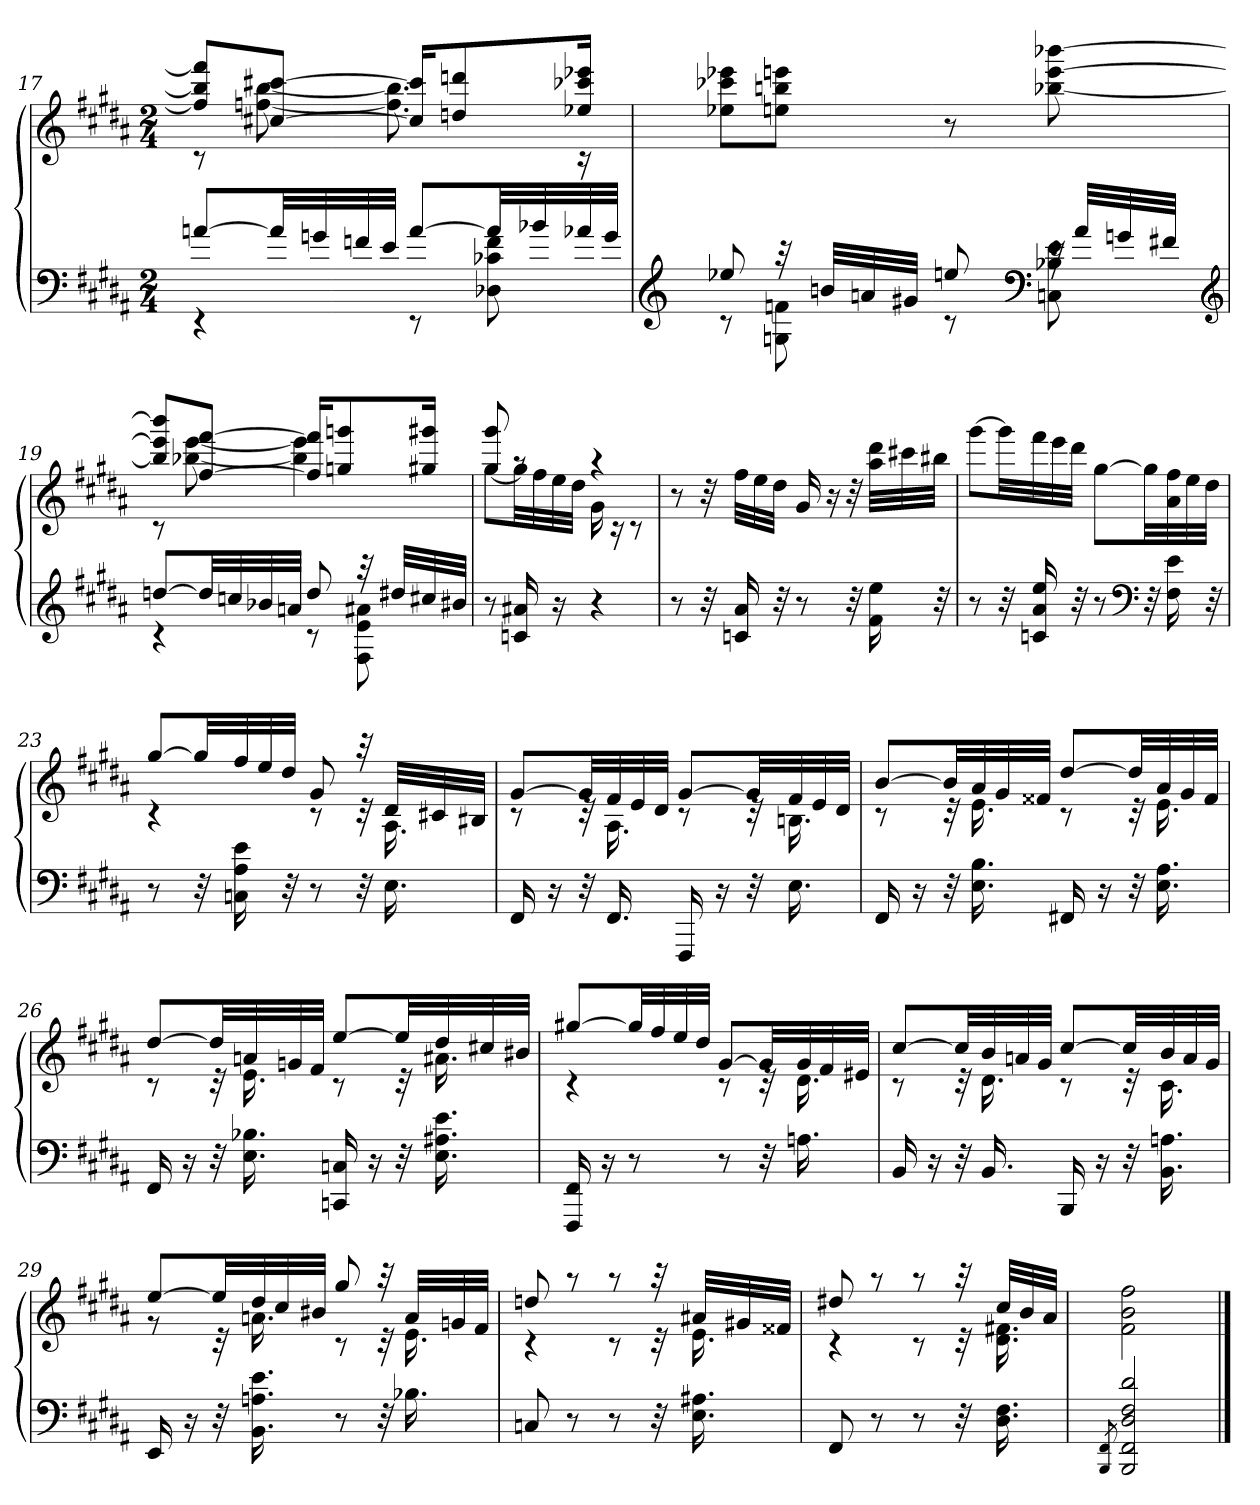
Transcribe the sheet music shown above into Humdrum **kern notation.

**kern	**kern
*part1	*part1
*staff2	*staff1
*clefF4	*clefG2
*k[f#c#g#d#a#]	*k[f#c#g#d#a#]
*B:	*B:
*M2/4	*M2/4
=17	=17
*^	*^
[8anL	4rEE	8ff] 8bb] 8fff]L	8rc
32aLL]	.	[8cc#X [8ccc#XJ	[8ffn [8bb
32gn	.	.	.
32fn	.	.	.
32eJJJ	.	.	.
[8aL	8rEE	16cc#] 16ccc#]KL	8.ff] 8.bb]
.	.	8ddn 8dddn	.
32aLL]	8D-X 8c-X 8f	.	.
32b-X	.	.	.
32a-X	.	16ee-X 16ccc-X 16eee-XJk	16rc
32gJJJ	.	.	.
*	*	*v	*v
=18	=18	=18
*clefG2	*	*
8ee-X	8rc	8ee-X 8ccc-X 8eee-XL
32raa	8Gn 8fn	8een 8bbn 8eeenJ
32bnLLL	.	.
32an	.	.
32g#XJJJ	.	.
8een	8rc	8r
*clefF4	*	*
32rc	8Cn 8B-X 8e	[8bb-X [8eee [8bbb-X
32aLLL	.	.
32gn	.	.
32f#XJJJ	.	.
*clefG2	*	*
=19	=19	=19
*	*	*^
[8ddnL	4rc	8bb-] 8eee] 8bbb-]L	8rc
32ddLL]	.	[8ff# [8fff#J	[8bb-X [8eee
32ccn	.	.	.
32b-X	.	.	.
32anJJJ	.	.	.
8dd	8rc	16ff#] 16fff#]KL	4bb-] 4eee]
.	.	8ggn 8gggn	.
32raa	8F# 8e 8a#X	.	.
32dd#XLLL	.	.	.
32cc#X	.	16gg#X 16ggg#XJk	.
32b#XJJJ	.	.	.
*v	*v	*	*
=20	=20	=20
8r	8gg# 8ggg#	[8gg#L
16cn 16a#X	8raa	32gg#LL]
.	.	32ff#
16r	.	32ee
.	.	32dd#JJJ
4r	4raa	16g#
.	.	16rc
.	.	8rc
*	*v	*v
=21	=21
8r	8r
32r	32r
16cn 16a#	32ff#LLL
.	32ee
32r	32dd#JJJ
8r	16g#
.	16r
32r	32r
16f# 16ee	32aa# 32ddd#LLL
.	32ccc#X
32r	32bb#XJJJ
=22	=22
8r	[8ggg#L
32r	32ggg#LL]
16cn 16a# 16ee	32fff#
.	32eee
32r	32ddd#JJJ
8r	[8gg#L
*clefF4	*
32r	32gg#LL]
16F# 16e	32a# 32ff#
.	32ee
32r	32dd#JJJ
=23	=23
*	*^
8r	[8gg#L	4rc
32r	32gg#LL]	.
16Cn 16A# 16e	32ff#	.
.	32ee	.
32r	32dd#JJJ	.
8r	8g#	8rc
32r	32raa	32rc
16.E	32d#LLL	16.A#
.	32c#X	.
.	32B#XJJJ	.
=24	=24	=24
16FF#	[8g#L	8rc
16r	.	.
32r	32g#LL]	32rc
16.FF#	32f#	16.A#
.	32e	.
.	32d#JJJ	.
16FFF#	[8g#L	8rc
16r	.	.
32r	32g#LL]	32rc
16.E	32f#	16.Bn
.	32e	.
.	32d#JJJ	.
=25	=25	=25
16FF#	[8bL	8rc
16r	.	.
32r	32bLL]	32rc
16.E 16.B	32a#	16.e
.	32g#	.
.	32f##XJJJ	.
16FF#X	[8dd#L	8rc
16r	.	.
32r	32dd#LL]	32rc
16.E 16.A#	32a#	16.e
.	32g#	.
.	32f##JJJ	.
=26	=26	=26
16FF#	[8dd#L	8rc
16r	.	.
32r	32dd#LL]	32rc
16.E 16.B-X	32an	16.e
.	32gn	.
.	32f#JJJ	.
16CCn 16Cn	[8eeL	8rc
16r	.	.
32r	32eeLL]	32rc
16.E 16.A#X 16.e	32dd#	16.a#X
.	32cc#X	.
.	32b#XJJJ	.
=27	=27	=27
16FFF# 16FF#	[8gg#XL	4rc
16r	.	.
8r	32gg#LL]	.
.	32ff#	.
.	32ee	.
.	32dd#JJJ	.
8r	[8g#L	8rc
32r	32g#LL]	32rc
16.An	32g#	16.d#
.	32f#	.
.	32e#XJJJ	.
=28	=28	=28
16BB	[8cc#L	8rc
16r	.	.
32r	32cc#LL]	32rc
16.BB	32b	16.d#
.	32an	.
.	32g#JJJ	.
16BBB	[8cc#L	8rc
16r	.	.
32r	32cc#LL]	32rc
16.BB 16.An	32b	16.c#
.	32a	.
.	32g#JJJ	.
=29	=29	=29
16EE	[8eeL	8r
16r	.	.
32r	32eeLL]	32rc
16.BB 16.An 16.e	32dd#	16.an
.	32cc#	.
.	32b#XJJJ	.
8r	8gg#	8rc
32r	32raa	32rc
16.B-X	32aLLL	16.e
.	32gn	.
.	32f#JJJ	.
=30	=30	=30
8Cn	8ddn	4rc
8r	8raa	.
8r	8raa	8rc
32r	32raa	32rc
16.E 16.A#X	32a#XLLL	16.e
.	32g#X	.
.	32f##XJJJ	.
=31	=31	=31
8FF#	8dd#X	4rc
8r	8raa	.
8r	8raa	8rc
32r	32raa	32rc
16.D# 16.F#	32cc#LLL	16.d# 16.f#X
.	32b	.
.	32a#JJJ	.
*	*v	*v
=32	=32
8qBBB/ 8qFF#/	.
2BBB] 2FF#] 2D# 2F# 2d#	2f# 2b 2ff#
==	==
*-	*-
